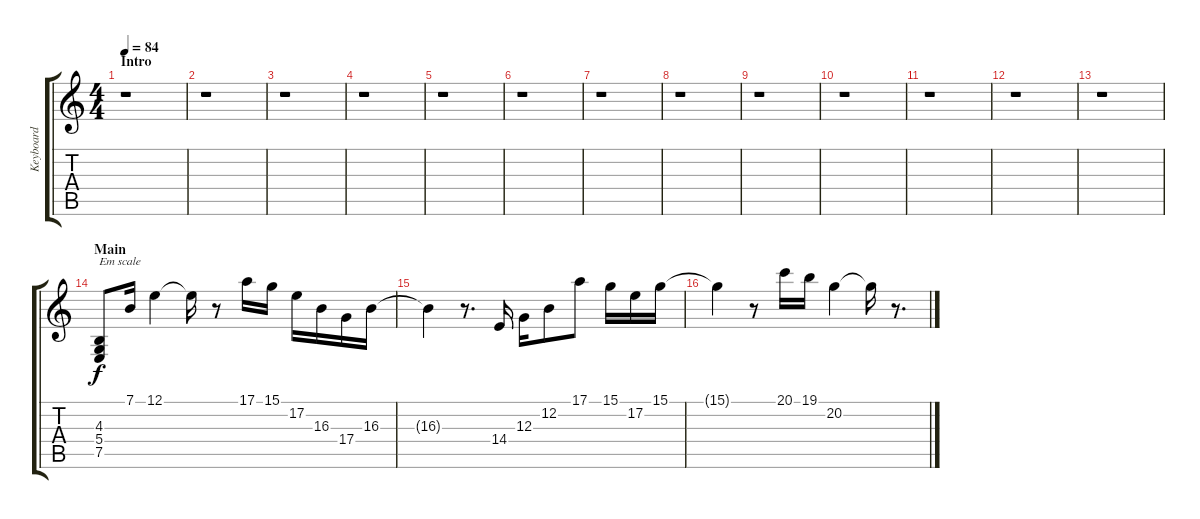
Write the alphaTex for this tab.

\track ("Keyboard" "Keyboard") {instrument brightacousticpiano}
\staff {score tabs}
\tuning (E4 B3 G3 D3 A2 E2) {hide}
\ts (4 4)
\section ("" "Intro")
\tempo 84
\clef g2
\ks c
r.1{dy f instrument brightacousticpiano} |
r.1 |
r.1 |
r.1 |
r.1 |
r.1 |
r.1 |
r.1 |
r.1 |
r.1 |
r.1 |
r.1 |
r.1 |
\section ("" "Main")
(4.3 5.4 7.5).8{txt "Em scale"} 7.1.16 12.1.4 12.1{t}.16 r.8 17.1.16 15.1.16 17.2.16 16.3.16 17.4.16 16.3.16 |
16.3{t}.4 r.8{d} 14.4.16 12.3.16 12.2.8 17.1.8 15.1.16 17.2.16 15.1.16 |
15.1{t}.4 r.8 20.1.16 19.1.16 20.2.4 20.2{t}.16 r.8{d}
